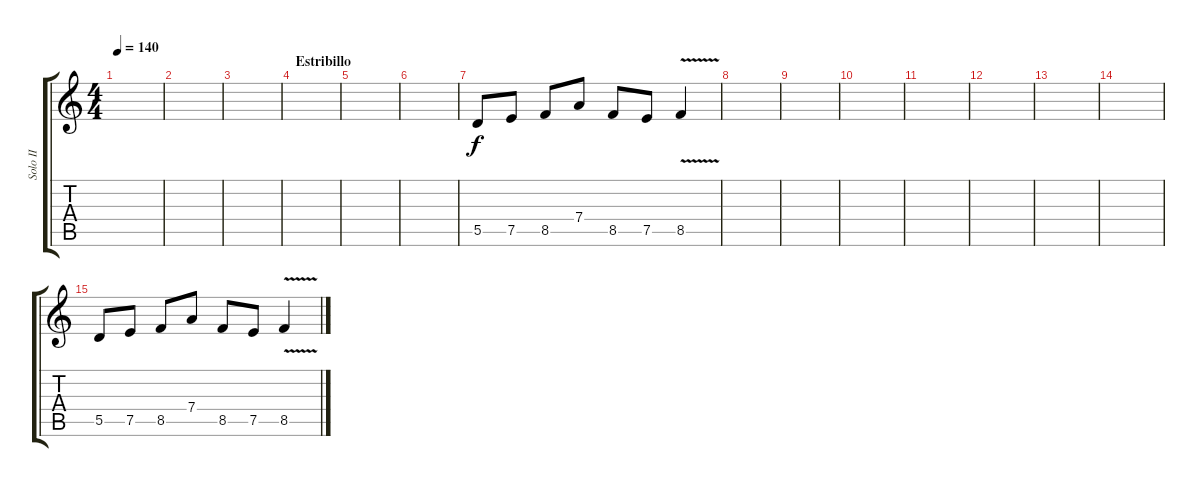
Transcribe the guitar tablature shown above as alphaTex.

\track ("Solo II" "Solo II") {instrument distortionguitar}
\staff {score tabs}
\tuning (E4 B3 G3 D3 A2 E2) {hide}
\ts (4 4)
\tempo 140
\clef g2
\ks c
|
|
|
\section ("" "Estribillo")
|
|
|
5.5.8{volume 14} 7.5.8 8.5.8 7.4.8 8.5.8 7.5.8 8.5{v}.4 |
|
|
|
|
|
|
|
5.5.8 7.5.8 8.5.8 7.4.8 8.5.8 7.5.8 8.5{v}.4
